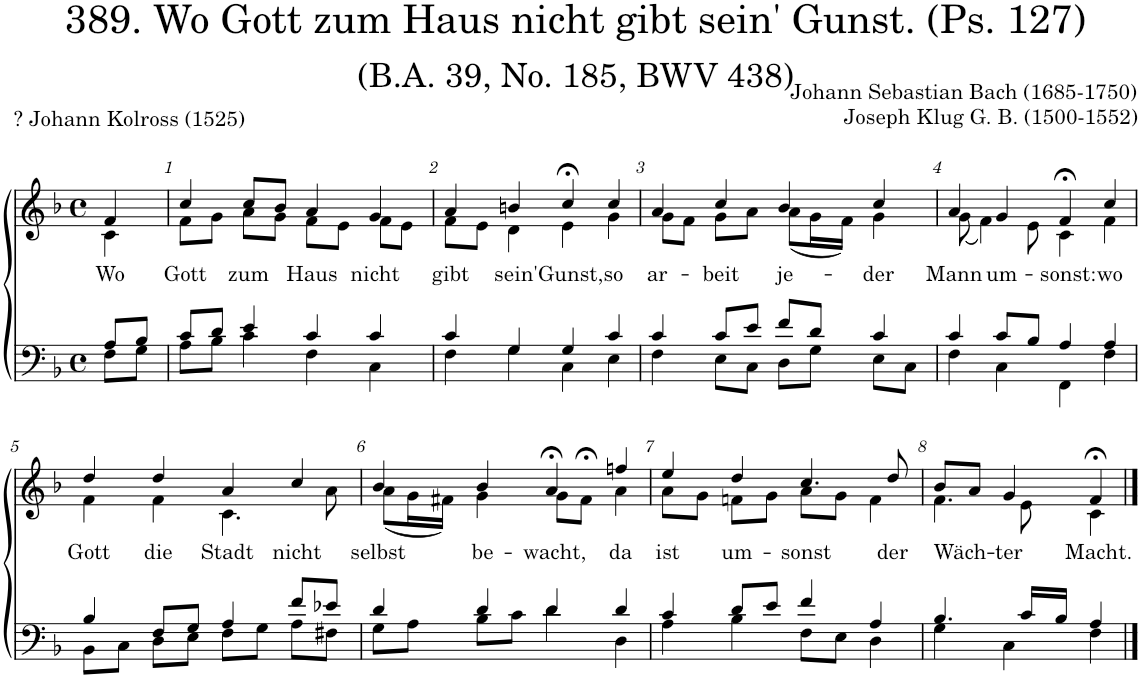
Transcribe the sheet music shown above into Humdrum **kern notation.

**kern	**kern	**text
*part2	*part1	*part1
*staff2	*staff1	*staff1
*I"Tenor/Bass	*I"Soprano/Alto	*
*clefF4	*clefG2	*
*k[b-]	*k[b-]	*
*M4/4	*M4/4	*
*met(c)	*met(c)	*
=	=	=
*^	*	*
!	!	!	!LO:LY:b
*	*	*^	*
8A/L	8F\L	4f;</	4c\	Wo
8B-/J	8G\J	.	.	.
=1	=1	=1	=1	=1
!	!	!	!	!LO:LY:b
8c/L	8A\L	4cc;</	8f\L	Gott
8d/J	8B-\J	.	8g\J	.
!	!	!	!	!LO:LY:b
4e/	4c\	8cc;</L	8a\L	zum
.	.	8b-/J	8g\J	.
!	!	!	!	!LO:LY:b
4c/	4F\	4a/	8f\L	Haus
.	.	.	8e;\J	.
!	!	!	!	!LO:LY:b
4c/	4C\	4g/	8f\L	nicht
.	.	.	8e\J	.
=2	=2	=2	=2	=2
!	!	!	!	!LO:LY:b
4c/	4F\	4a;</	8f\L	gibt
.	.	.	8e\J	.
!	!	!	!	!LO:LY:b
4G/	4G\	4bn;</	4d\	sein'
!	!	!	!	!LO:LY:b
4G/	4C\	4cc;<,/	4e\	Gunst,
!	!	!	!	!LO:LY:b
4c/	4E\	4cc/	4g\	so
=3	=3	=3	=3	=3
!	!	!	!	!LO:LY:b
4c/	4F\	4a;</	8g\L	ar-
.	.	.	8f\J	.
!	!	!	!	!LO:LY:b
8c/L	8E\L	4cc/	8g\L	-beit
8e/J	8C\J	.	8a\J	.
!	!	!	!	!LO:LY:b
8f/L	8D\L	4b-/	(8a\L	je-
8d/J	8G\J	.	16g\L	.
.	.	.	16f\JJ)	.
!	!	!	!	!LO:LY:b
4c/	8E\L	4cc/	4g\	-der
.	8C\J	.	.	.
=4	=4	=4	=4	=4
!	!	!	!	!LO:LY:b
4c/	4F\	4a;</	(8g\	Mann
.	.	.	4f\)	.
!	!	!	!	!LO:LY:b
8c/L	4C\	4g/	.	um-
8B-/J	.	.	8e\	.
!	!	!	!	!LO:LY:b
4A/	4FF\	4f;<,/	4c\	-sonst:
!	!	!	!	!LO:LY:b
4A/	4F\	4cc;</	4f\	wo
!!LO:LB:g=z	!!
=5	=5	=5	=5	=5
!	!	!	!	!LO:LY:b
4B-/	8BB-\L	4dd;</	4f\	Gott
.	8C\J	.	.	.
!	!	!	!	!LO:LY:b
8F/L	8D\L	4dd/	4f\	die
8G/J	8E\J	.	.	.
!	!	!	!	!LO:LY:b
4A/	8F\L	4a;</	4.c\	Stadt
.	8G\J	.	.	.
!	!	!	!	!LO:LY:b
8f/L	8A\L	4cc/	.	nicht
8e-X/J	8F#X\J	.	8a\	.
=6	=6	=6	=6	=6
!	!	!	!	!LO:LY:b
4d/	8G\L	4b-;</	(8a\L	selbst
.	8A\J	.	16g\L	.
.	.	.	16f#X\JJ)	.
!	!	!	!	!LO:LY:b
4d/	8B-\L	4b-;</	4g\	be-
.	8c\J	.	.	.
!	!	!	!	!LO:LY:b
4d/	4d\	4a;<,/	8g\L	-wacht,
.	.	.	8f#;<\J	.
!	!	!	!	!LO:LY:b
4d/	4D\	4ffn/	4a\	da
=7	=7	=7	=7	=7
!	!	!	!	!LO:LY:b
4c/	4A\	4ee;</	8a\L	ist
.	.	.	8g\J	.
!	!	!	!	!LO:LY:b
8d/L	4B-\	4dd/	8fn\L	um-
8e/J	.	.	8g\J	.
!	!	!	!	!LO:LY:b
4f/	8F\L	4.cc/	8a\L	-sonst
.	8E\J	.	8g\J	.
4A/	4D\	.	4f\	.
!	!	!	!	!LO:LY:b
.	.	8dd/	.	der
=8	=8	=8	=8	=8
!	!	!	!	!LO:LY:b
4.B-/	4G\	8b-;</L	4.f\	Wäch-
.	.	8a/J	.	.
!	!	!	!	!LO:LY:b
.	4C\	4g/	.	-ter
16c/LL	.	.	8e\	.
16B-/JJ	.	.	.	.
!	!	!	!	!LO:LY:b
4A/	4F\	4f;</	4c\	Macht.
*v	*v	*	*	*
*	*v	*v	*
==	==	==
*-	*-	*-
